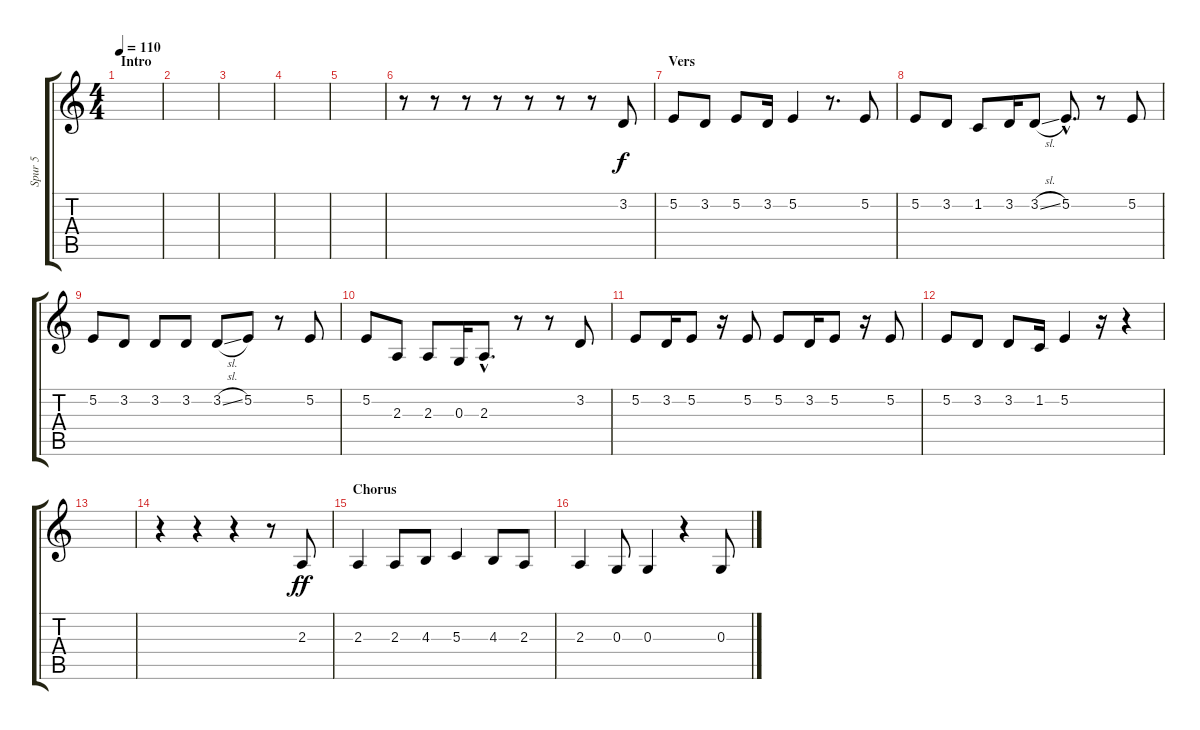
\track ("Spur 5" "Spur 5") {instrument oboe}
\staff {score tabs}
\tuning (E4 B3 G3 D3 A2 E2) {hide}
\ts (4 4)
\section ("" "Intro")
\tempo 110
\clef g2
\ks c
|
|
|
|
|
r.8 r.8 r.8 r.8 r.8 r.8 r.8 3.2.8 |
\section ("" "Vers")
5.2.8 3.2.8 5.2.8 3.2.16 5.2.4 r.8{d} 5.2.8 |
5.2.8 3.2.8 1.2.8 3.2.16 3.2{sl}.8 5.2{hac}.8{d} r.8 5.2.8 |
5.2.8 3.2.8 3.2.8 3.2.8 3.2{sl}.8 5.2.8 r.8 5.2.8 |
5.2.8 2.3.8 2.3.8 0.3.16 2.3{hac}.8{d} r.8 r.8 3.2.8 |
5.2.8 3.2.16 5.2.8 r.16 5.2.8 5.2.8 3.2.16 5.2.8 r.16 5.2.8 |
5.2.8 3.2.8 3.2.8 1.2.16 5.2.4 r.16 r.4 |
|
r.4 r.4 r.4 r.8 2.3.8{dy ff} |
\section ("" "Chorus")
2.3.4 2.3.8 4.3.8 5.3.4 4.3.8 2.3.8 |
2.3.4 0.3.8 0.3.4 r.4 0.3.8
